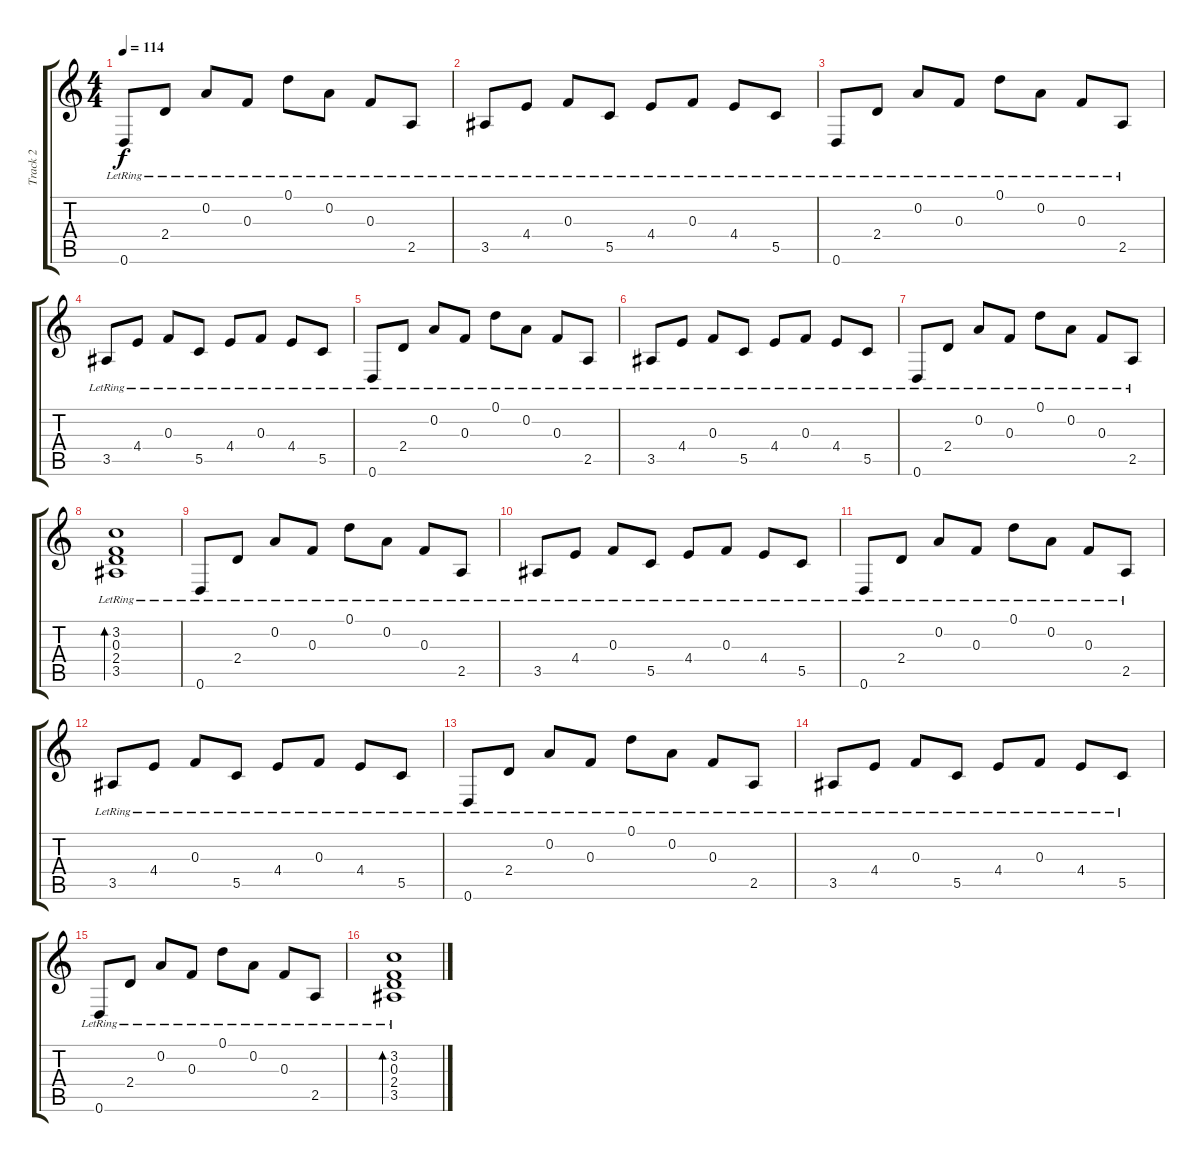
\track ("Track 2" "Track 2") {instrument electricguitarclean}
\staff {score tabs}
\tuning (D4 A3 F3 C3 G2 D2) {hide}
\ts (4 4)
\tempo 114
\clef g2
\ks c
0.6{lr}.8{dy f} 2.4{lr}.8 0.2{lr}.8 0.3{lr}.8 0.1{lr}.8 0.2{lr}.8 0.3{lr}.8 2.5{lr}.8 |
3.5{lr}.8 4.4{lr}.8 0.3{lr}.8 5.5{lr}.8 4.4{lr}.8 0.3{lr}.8 4.4{lr}.8 5.5{lr}.8 |
0.6{lr}.8 2.4{lr}.8 0.2{lr}.8 0.3{lr}.8 0.1{lr}.8 0.2{lr}.8 0.3{lr}.8 2.5{lr}.8 |
3.5{lr}.8 4.4{lr}.8 0.3{lr}.8 5.5{lr}.8 4.4{lr}.8 0.3{lr}.8 4.4{lr}.8 5.5{lr}.8 |
0.6{lr}.8 2.4{lr}.8 0.2{lr}.8 0.3{lr}.8 0.1{lr}.8 0.2{lr}.8 0.3{lr}.8 2.5{lr}.8 |
3.5{lr}.8 4.4{lr}.8 0.3{lr}.8 5.5{lr}.8 4.4{lr}.8 0.3{lr}.8 4.4{lr}.8 5.5{lr}.8 |
0.6{lr}.8 2.4{lr}.8 0.2{lr}.8 0.3{lr}.8 0.1{lr}.8 0.2{lr}.8 0.3{lr}.8 2.5{lr}.8 |
(3.2{lr} 0.3{lr} 2.4{lr} 3.5{lr}).1{bd 120} |
0.6{lr}.8 2.4{lr}.8 0.2{lr}.8 0.3{lr}.8 0.1{lr}.8 0.2{lr}.8 0.3{lr}.8 2.5{lr}.8 |
3.5{lr}.8 4.4{lr}.8 0.3{lr}.8 5.5{lr}.8 4.4{lr}.8 0.3{lr}.8 4.4{lr}.8 5.5{lr}.8 |
0.6{lr}.8 2.4{lr}.8 0.2{lr}.8 0.3{lr}.8 0.1{lr}.8 0.2{lr}.8 0.3{lr}.8 2.5{lr}.8 |
3.5{lr}.8 4.4{lr}.8 0.3{lr}.8 5.5{lr}.8 4.4{lr}.8 0.3{lr}.8 4.4{lr}.8 5.5{lr}.8 |
0.6{lr}.8 2.4{lr}.8 0.2{lr}.8 0.3{lr}.8 0.1{lr}.8 0.2{lr}.8 0.3{lr}.8 2.5{lr}.8 |
3.5{lr}.8 4.4{lr}.8 0.3{lr}.8 5.5{lr}.8 4.4{lr}.8 0.3{lr}.8 4.4{lr}.8 5.5{lr}.8 |
0.6{lr}.8 2.4{lr}.8 0.2{lr}.8 0.3{lr}.8 0.1{lr}.8 0.2{lr}.8 0.3{lr}.8 2.5{lr}.8 |
(3.2{lr} 0.3{lr} 2.4{lr} 3.5{lr}).1{bd 120}
